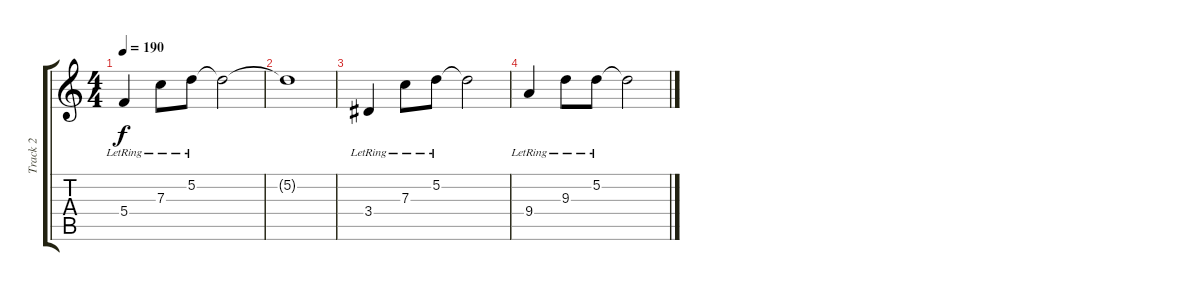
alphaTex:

\track ("Track 2" "Track 2") {instrument electricguitarclean}
\staff {score tabs}
\tuning (D4 A3 F3 C3 G2 C2) {hide}
\ts (4 4)
\tempo 190
\clef g2
\ks c
5.4{lr}.4{dy f} 7.3{lr}.8 5.2{lr}.8 5.2{t}.2 |
5.2{t}.1 |
3.4{lr}.4 7.3{lr}.8 5.2{lr}.8 5.2{t}.2 |
9.4{lr}.4 9.3{lr}.8 5.2{lr}.8 5.2{t}.2
